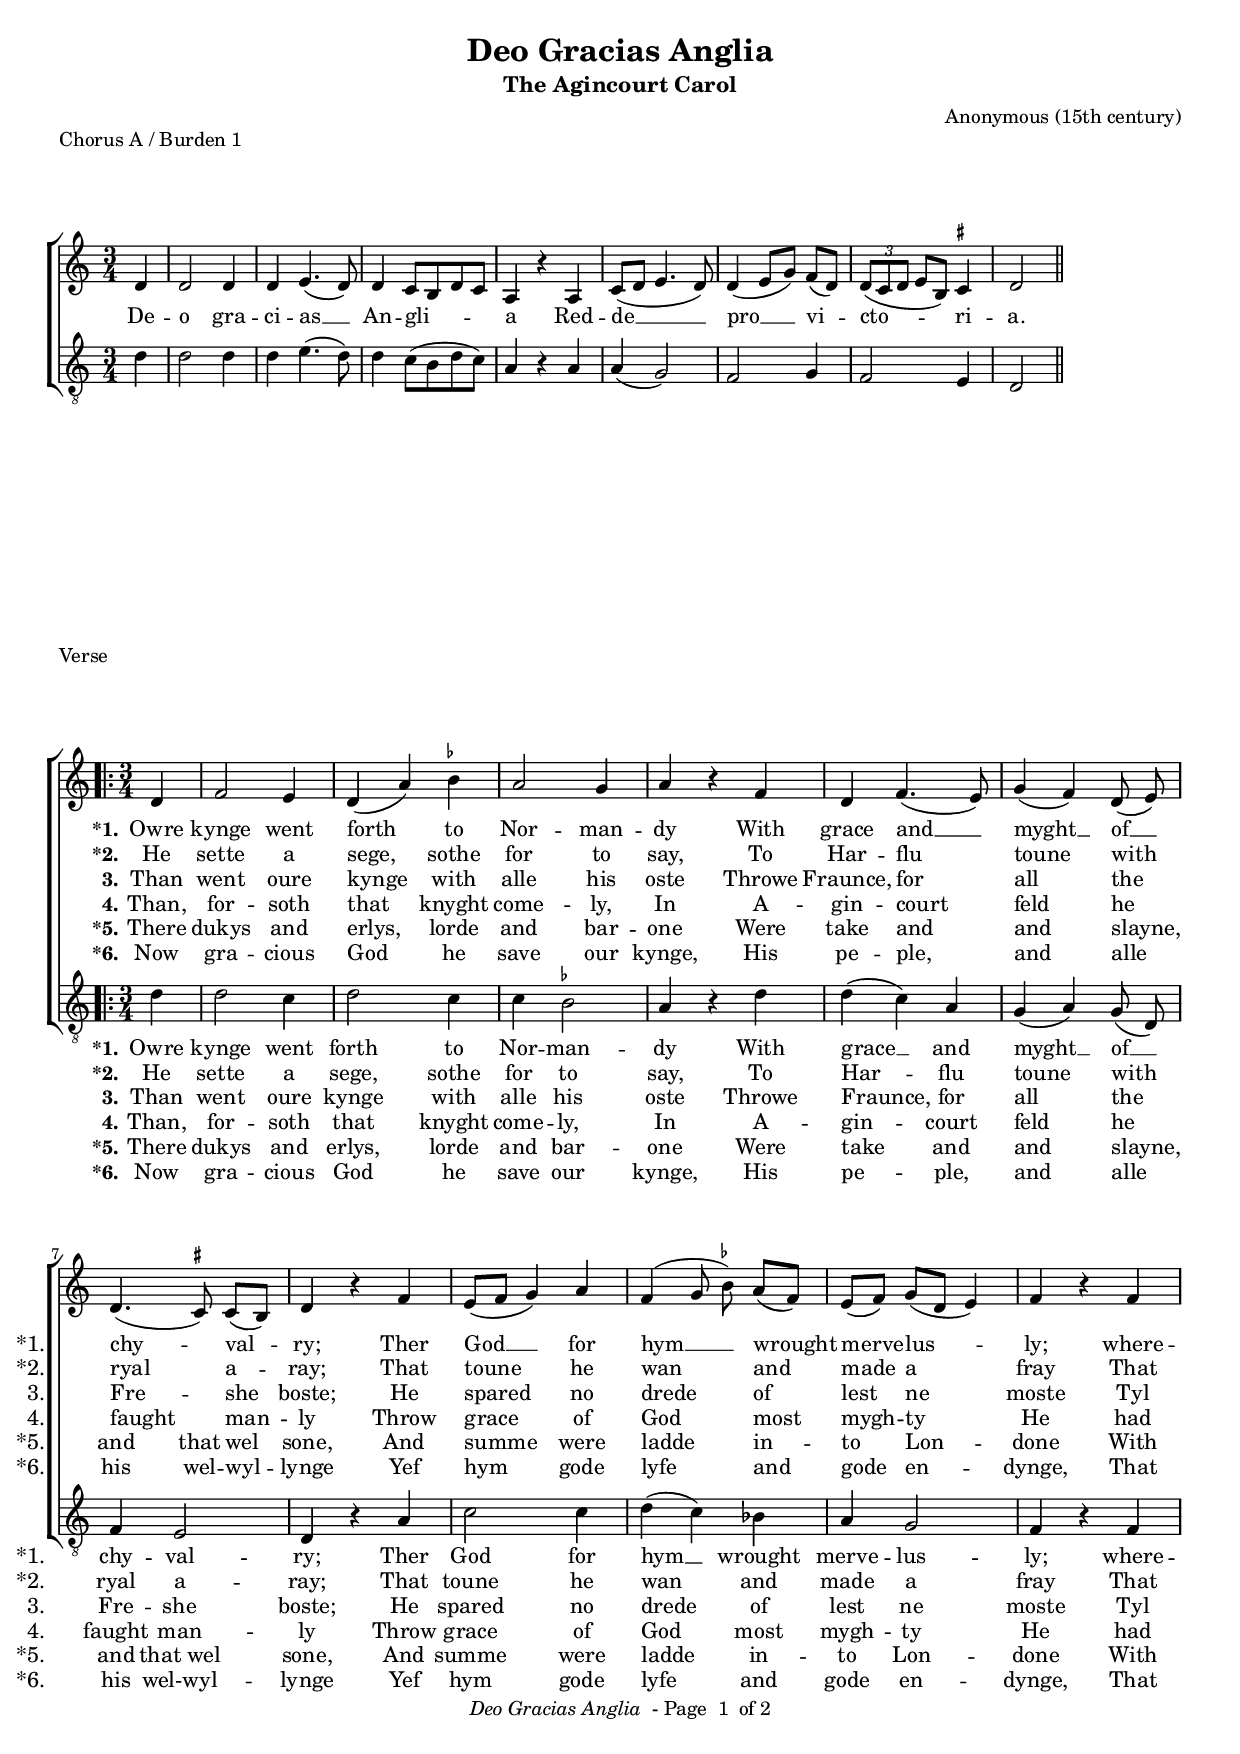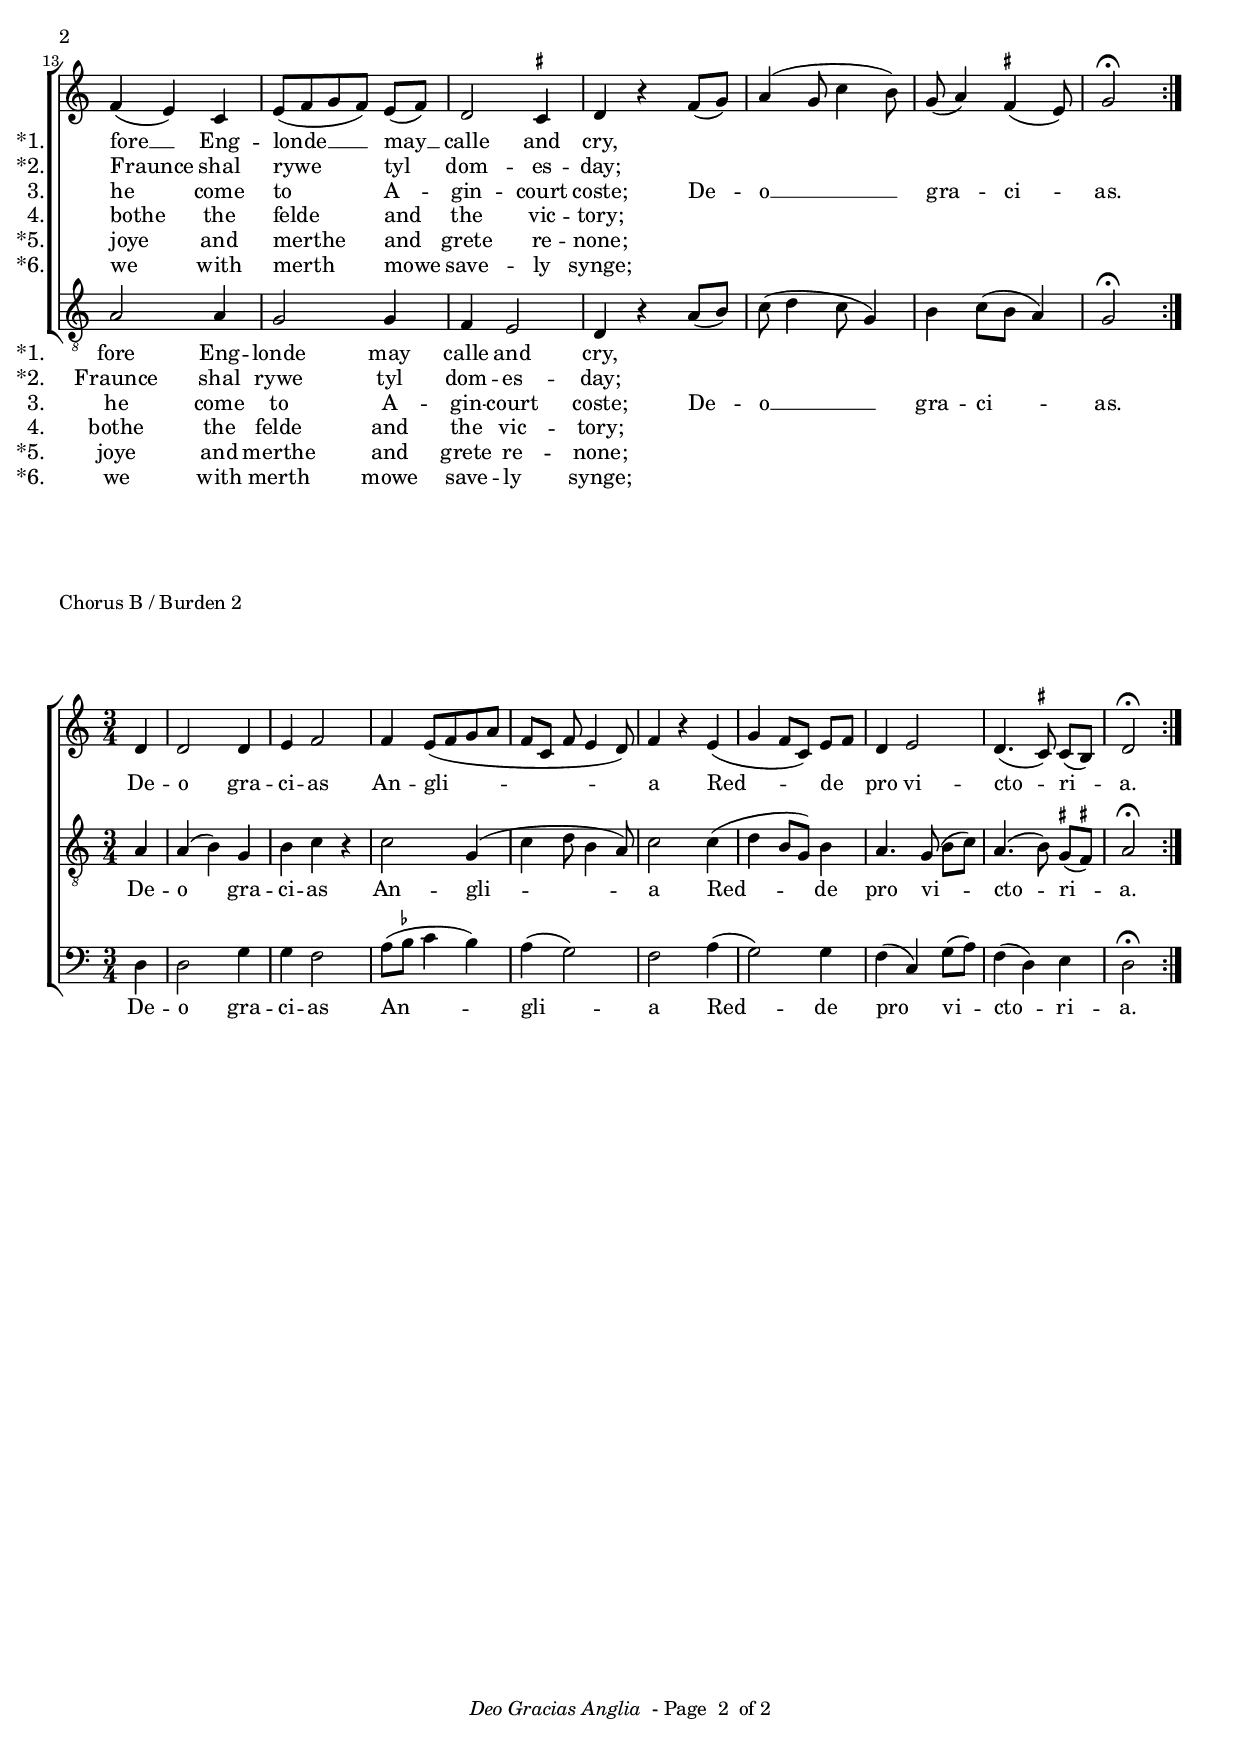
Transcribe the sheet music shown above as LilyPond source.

\include "english.ly"
#(set-global-staff-size 17)

\paper {
  oddFooterMarkup = \markup {
    \fill-line { \line {
      \italic \fromproperty #'header:title
      " - Page "
      \fromproperty #'page:page-number-string
      " of 2"
    } }
  }
  evenFooterMarkup = \oddFooterMarkup
}


global= {
  \key c \major
  \time 3/4
  \autoBeamOff
}

altusMusicChorusA =   \relative c' {  
  \partial 4 d4 | d2 d4 | d4 e4.( d8) | d4 c8[ b d c] |
  a4 r4 a4 | c8([ d] e4. d8) | d4( e8[ g]) f8([ d]) |
  \times 2/3 {d8([ c d]} e[b] ) c4^\markup{ \fontsize #-3 { \sharp}} | d2
  \partial 2 \bar "||"
}

altusMusicVerse = \relative c' {
  \bar "|:" \partial 4 d4 | f2 e4 | d4(a') b^\markup{ \fontsize #-3 { \flat}} | a2 g4 a4 r4 f4 |
  d4 f4.( e8) | g4( f) d8(e) | d4.( c8^\markup{ \fontsize #-3 { \sharp}}) c8([ b]) | d4 r4 f4 |
  e8([ f] g4) a4 | f4 (g8 b^\markup{ \fontsize #-3 { \flat}}) a8([ f]) | e8([ f]) g([ d] e4) | f r4 f | f4(e) c | e8([ f g f]) e([ f]) | d2 c4^\markup{ \fontsize #-3 { \sharp }} |
  d4 r4 f8([ g]) | a4( g8 c4 b8) | g8(a4) f4^\markup{ \fontsize #-3 { \sharp}} ( e8) | g2\fermata \bar ":|"
}

altusMusicChorusB = \relative c' {
  \partial 4 d4 | d2 d4 e4 f2 | f4 e8([ f g a] | f[ c] f e4 d8) |
  f4 r4 e( | g f8[ c]) e8[ f] | d4 e2 | d4.( c8^\markup{ \fontsize #-3 { \sharp}}) c8([ b]) \partial 2  d2 \fermata \bar ":|"
}

tenorMusicChorusA = \relative c' {
  \partial 4 d4 | d2 d4 | d4 e4.( d8) | d4 c8([ b d c]) |
  a4 r4 a4 | a4( g2) | f2 g4 | f2 e4 d2 \bar "||"
}

tenorMusicVerse = \relative c' { 
  \partial 4 d4 | d2 c4 | d2 c4 | c4 b2^\markup { \fontsize #-3 { \flat}} | a4 r d 
  d4( c) a | g4( a) g8( d) | f4 e2 | d4 r a'
  c2 c4 | d4( c) bf | a4 g2 | f4 r f |
  a2 a4 | g2 g4 | f4 e2 | 
  d4 r a'8([ b]) | c8( d4 c8 g4) | b4 c8([ b] a4) | \partial 2 g2\fermata
}

tenorMusicChorusB = \relative c' {
  \partial 4 a4 | a4( b) g | b c r | c2 g4( | c4 d8 b4 a8) |
  c2 c4( | d4 b8[ g]) b4 | a4. g8( b[ c]) | a4. ( b8) g8^\markup { \fontsize #-3 { \sharp}} ([ f^\markup { \fontsize #-3 {  \sharp  }} ]) \partial 2 a2\fermata \bar ":|"
}

bassMusicChorusB = \relative c {
  \partial 4 d4 | d2 g4 | g4 f2 | a8([ b^\markup{\fontsize #-3 { \flat}} ] c4 b) | a4( g2)
  | f2 a4( | g2) g4 | f4 ( c) g'8([ a]) | f4( d) e \partial 2 d2\fermata \bar ":|"
}

wordsChorusA = \lyricmode {
  De -- o gra -- ci -- as __ An -- gli -- a Red -- de __ pro __ vi -- cto -- ri -- a.
}

wordsChorusB = \lyricmode {
  De -- o gra -- ci -- as An -- gli -- a Red -- de pro vi -- cto -- ri -- a.
}

altusWordsVerseA = \lyricmode {
  \set stanza = "*1."
  \set shortVocalName = "*1."
  Owre kynge went forth to Nor -- man -- dy
  With grace and __ myght __ of __ chy -- val -- ry;
  Ther God __ for hym __ wrought merve -- lus -- ly;
  where -- fore __ Eng -- londe __ may __ calle and cry,
}

altusWordsVerseB = \lyricmode {
  \set stanza = "*2."
  \set shortVocalName = "*2."
  He sette a sege, sothe for to say,
  To Har -- flu toune with ryal a -- ray;
  That toune he wan and made a fray
  That Fraunce shal rywe tyl dom -- es -- day;
}

altusWordsVerseC = \lyricmode {
  \set stanza = "3."
  \set shortVocalName = "3."
  Than went oure kynge with alle his oste
  Throwe Fraunce, for all the Fre -- she boste;
  He spared no drede of lest ne moste
  Tyl he come to A -- gin -- court coste;
  De -- o __ gra -- ci -- as.
}

altusWordsVerseD = \lyricmode {
  \set stanza = "4."
  \set shortVocalName = "4."
  Than, for -- soth that knyght come -- ly,
  In A -- gin -- court feld he faught man -- ly
  Throw grace of God most mygh -- ty
  He had bothe the felde and the vic -- tory;
}

altusWordsVerseE = \lyricmode {
  \set stanza = "*5."
  \set shortVocalName = "*5."
  There dukys and erlys, lorde and bar -- one
  Were take and and slayne, \set ignoreMelismata = ##t and that \unset ignoreMelismata wel sone,
  And summe were ladde in -- to Lon -- done
  With joye and merthe and grete re -- none;
}

altusWordsVerseF = \lyricmode {
  \set stanza = "*6."
  \set shortVocalName = "*6."
  Now gra -- cious God he save our kynge,
  His pe -- ple, and alle \set ignoreMelismata = ##t his \unset ignoreMelismata wel -- wyl -- lynge
  Yef hym gode lyfe and gode en -- dynge,
  That we with merth mowe save -- ly synge;
}

tenorWordsVerseA = \lyricmode {
  \set stanza = "*1."
  \set shortVocalName = "*1."
  Owre kynge went forth to Nor -- man -- dy
  With grace __ and myght __ of __ chy -- val -- ry;
  Ther God for hym __ wrought merve -- lus -- ly;
  where -- fore Eng -- londe may calle and cry,
}

tenorWordsVerseB = \lyricmode {
  \set stanza = "*2."
  \set shortVocalName = "*2."
  He sette a sege, sothe for to say,
  To Har -- flu toune with ryal a -- ray;
  That toune he wan and made a fray
  That Fraunce shal rywe tyl dom -- es -- day;
}

tenorWordsVerseC = \lyricmode {
  \set stanza = "3."
  \set shortVocalName = "3."
  Than went oure kynge with alle his oste
  Throwe Fraunce, for all the Fre -- she boste;
  He spared no drede of lest ne moste
  Tyl he come to A -- gin -- court coste;
  De -- o __ gra -- ci -- as.
}

tenorWordsVerseD = \lyricmode {
  \set stanza = "4."
  \set shortVocalName = "4."
  Than, for -- soth that knyght come -- ly,
  In A -- gin -- court feld he faught man -- ly
  Throw grace of God most mygh -- ty
  He had bothe the felde and the vic -- tory;
}

tenorWordsVerseE = \lyricmode {
  \set stanza = "*5."
  \set shortVocalName = "*5."
  There dukys and erlys, lorde and bar -- one
  Were take and and slayne, and that_wel sone,
  And summe were ladde in -- to Lon -- done
  With joye and merthe and grete re -- none;
}

tenorWordsVerseF = \lyricmode {
  \set stanza = "*6."
  \set shortVocalName = "*6."
  Now gra -- cious God he save our kynge,
  His pe -- ple, and alle his wel-wyl -- lynge
  Yef hym gode lyfe and gode en -- dynge,
  That we with merth mowe save -- ly synge;
}

\book {

  \header{
    title = "Deo Gracias Anglia"
    subtitle = "The Agincourt Carol"
    composer = "Anonymous (15th century)"
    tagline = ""
  }

  \score {
    <<
      \context ChoirStaff <<
	\context Voice = altusA {  << \global \altusMusicChorusA >> }
	\lyricsto "altusA" \context Lyrics = chorusLyricsA \wordsChorusA
	\context Voice = tenorA { \clef "G_8"  << \global \tenorMusicChorusA >> }
      >>
    >>

    \header {
      piece = "Chorus A / Burden 1"
    }
    \layout {
      indent = 0\mm
    }
    
  \midi {
    \context {
      \Score
      tempoWholesPerMinute = #(ly:make-moment 120 4)
      }
    }


  }

  \score {
    <<
      \context ChoirStaff <<
	\context Voice = altusB {  << \global \altusMusicVerse >> }
	\context Lyrics = altusLyricsVerseA { s1 }
	\context Lyrics = altusLyricsVerseB { s1 }
	\context Lyrics = altusLyricsVerseC { s1 }
	\context Lyrics = altusLyricsVerseD { s1 }
	\context Lyrics = altusLyricsVerseE { s1 }
	\context Lyrics = altusLyricsVerseF { s1 }
	\context Voice = tenorB { \clef "G_8"  << \global \tenorMusicVerse >> }
	\context Lyrics = tenorLyricsVerseA { s1 }
	\context Lyrics = tenorLyricsVerseB { s1 }
	\context Lyrics = tenorLyricsVerseC { s1 }
	\context Lyrics = tenorLyricsVerseD { s1 }
	\context Lyrics = tenorLyricsVerseE { s1 }
	\context Lyrics = tenorLyricsVerseF { s1 }

	\lyricsto "altusB" \context Lyrics = altusLyricsVerseA \altusWordsVerseA
	\lyricsto "altusB" \context Lyrics = altusLyricsVerseB \altusWordsVerseB 
	\lyricsto "altusB" \context Lyrics = altusLyricsVerseC \altusWordsVerseC 
	\lyricsto "altusB" \context Lyrics = altusLyricsVerseD \altusWordsVerseD
	\lyricsto "altusB" \context Lyrics = altusLyricsVerseE \altusWordsVerseE 
	\lyricsto "altusB" \context Lyrics = altusLyricsVerseF \altusWordsVerseF 
	\lyricsto "tenorB" \context Lyrics = tenorLyricsVerseA \tenorWordsVerseA
	\lyricsto "tenorB" \context Lyrics = tenorLyricsVerseB \tenorWordsVerseB 
	\lyricsto "tenorB" \context Lyrics = tenorLyricsVerseC \tenorWordsVerseC 
	\lyricsto "tenorB" \context Lyrics = tenorLyricsVerseD \tenorWordsVerseD
	\lyricsto "tenorB" \context Lyrics = tenorLyricsVerseE \tenorWordsVerseE 
	\lyricsto "tenorB" \context Lyrics = tenorLyricsVerseF \tenorWordsVerseF 
      >>


    >>

    \header {
      piece = "Verse"
    }

    \layout {
      indent = 0\mm
      \context{
	\Score
	\override VocalName #'break-align-symbols = #'(vocal-name)

	% stolen from StanzaNumber - right-aligns extra verse numbers
	\override VocalName #'direction = #-1
%	\override VocalName #'X-offset = #`(,ly:side-position-interface::aligned-side) 

	% positions extra verse numbers in the right place
	\override BreakAlignment #'break-align-orders = ##(; end-of-line:
	(instrument-name left-edge ambitus breathing-sign
			 clef staff-bar key-signature
			 time-signature custos)

	; unbroken
	(instrument-name left-edge ambitus breathing-sign
			 clef staff-bar key-signature
			 staff
			 time-signature custos)
	; begin of line
	(instrument-name left-edge ambitus breathing-sign
			 clef key-signature staff-bar
			 time-signature vocal-name custos)

	)
}
    }
    
  \midi {
    \context {
      \Score
      tempoWholesPerMinute = #(ly:make-moment 120 4)
      }
    }


  }

  \score {
    <<
      \context ChoirStaff <<
	\context Voice = altusC {  << \global \altusMusicChorusB >> }
	\lyricsto "altusC" \context Lyrics = altusChorusLyricsC \wordsChorusB
	\context Voice = tenorC { \clef "G_8"  << \global \tenorMusicChorusB >> }
	\lyricsto "tenorC" \context Lyrics = tenorChorusLyricsC \wordsChorusB
	\context Voice = bassusC { \clef "bass"  << \global \bassMusicChorusB >> }
	\lyricsto "bassusC" \context Lyrics = bassChorusLyricsC \wordsChorusB
      >>
    >>

    \layout {
      indent = 0\mm
    }
    
  \midi {
    \context {
      \Score
      tempoWholesPerMinute = #(ly:make-moment 98 4)
      }
    }


    \header {
      piece = "Chorus B / Burden 2"
    }

  }

}



\version "2.14.0"  % necessary for upgrading to future LilyPond versions.

